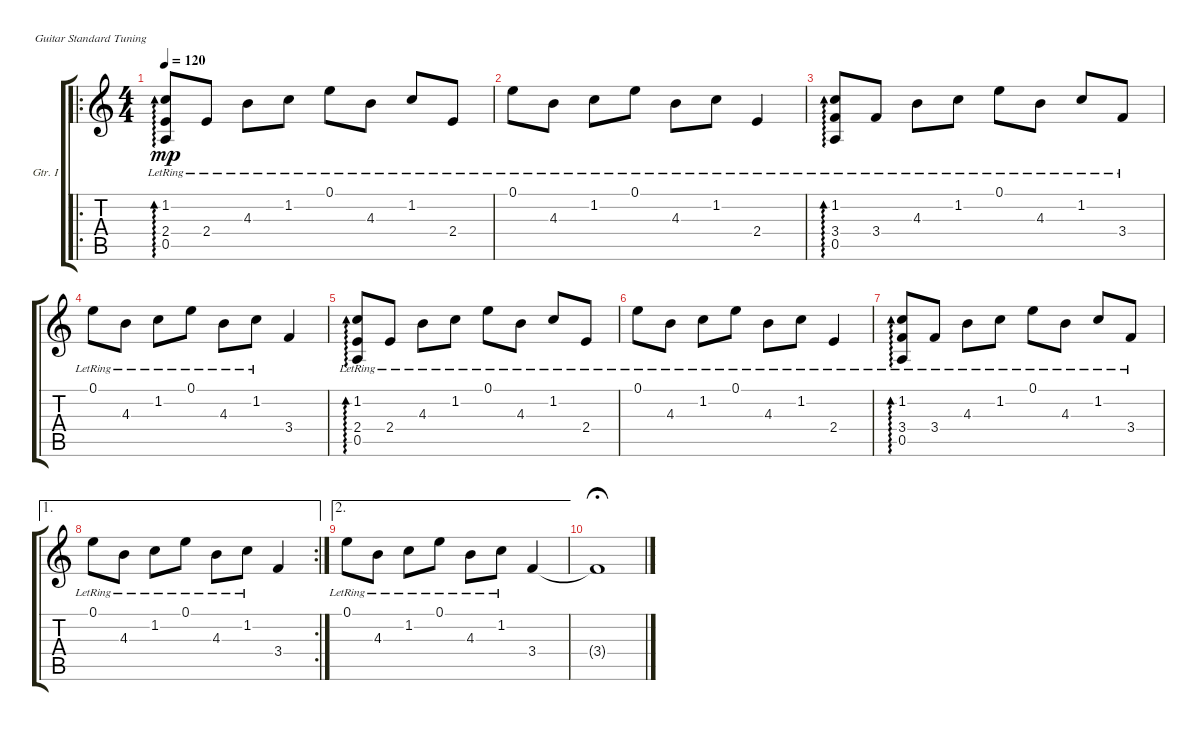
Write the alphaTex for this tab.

\defaultSystemsLayout 4
\bracketExtendMode groupsimilarinstruments
\firstSystemTrackNameOrientation horizontal
\otherSystemsTrackNameOrientation horizontal
\track ("Nylon Guitar" "Gtr. I") {multiBarRest instrument acousticguitarsteel}
\staff {score tabs}
\tuning (E4 B3 G3 D3 A2 E2)
\ro
\ts (4 4)
\tempo 120
\clef g2
\ks c
(1.2{lr} 0.5{lr} 2.4{lr}).8{ad 0 dy mp} 2.4{lr}.8 4.3{lr}.8 1.2{lr}.8 0.1{lr}.8 4.3{lr}.8 1.2{lr}.8 2.4{lr}.8 |
0.1{lr}.8 4.3{lr}.8 1.2{lr}.8 0.1{lr}.8 4.3{lr}.8 1.2{lr}.8 2.4{lr}.4 |
(0.5{lr} 3.4{lr} 1.2{lr}).8{ad 0} 3.4{lr}.8 4.3{lr}.8 1.2{lr}.8 0.1{lr}.8 4.3{lr}.8 1.2{lr}.8 3.4{lr}.8 |
0.1{lr}.8 4.3{lr}.8 1.2{lr}.8 0.1{lr}.8 4.3{lr}.8 1.2{lr}.8 3.4.4 |
(1.2{lr} 0.5{lr} 2.4{lr}).8{ad 0} 2.4{lr}.8 4.3{lr}.8 1.2{lr}.8 0.1{lr}.8 4.3{lr}.8 1.2{lr}.8 2.4{lr}.8 |
0.1{lr}.8 4.3{lr}.8 1.2{lr}.8 0.1{lr}.8 4.3{lr}.8 1.2{lr}.8 2.4{lr}.4 |
(0.5{lr} 3.4{lr} 1.2{lr}).8{ad 0} 3.4{lr}.8 4.3{lr}.8 1.2{lr}.8 0.1{lr}.8 4.3{lr}.8 1.2{lr}.8 3.4{lr}.8 |
\ae 1
\rc 2
0.1{lr}.8 4.3{lr}.8 1.2{lr}.8 0.1{lr}.8 4.3{lr}.8 1.2{lr}.8 3.4.4 |
\ae 2
0.1{lr}.8 4.3{lr}.8 1.2{lr}.8 0.1{lr}.8 4.3{lr}.8 1.2{lr}.8 3.4.4 |
3.4{t}.1{fermata (medium 1)}
